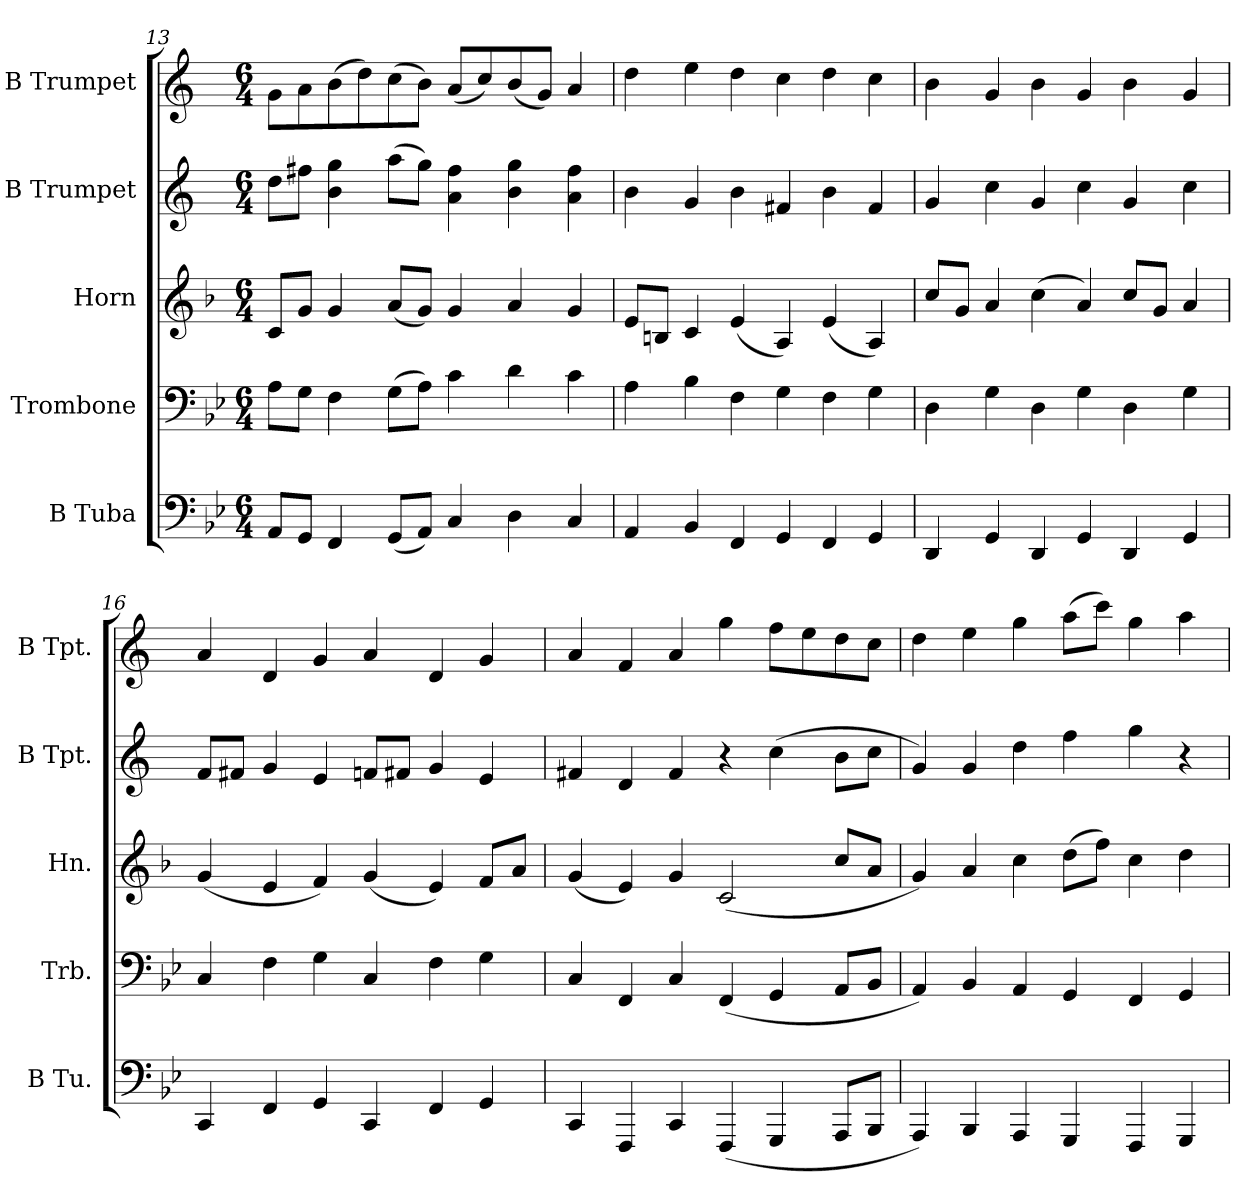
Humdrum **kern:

**kern	**kern	**kern	**kern	**kern
*part5	*part4	*part3	*part2	*part1
*staff5	*staff4	*staff3	*staff2	*staff1
*I"B Tuba	*I"Trombone	*I"Horn	*I"B Trumpet	*I"B Trumpet
*I'B Tu.	*I'Trb.	*I'Hn.	*I'B Tpt.	*I'B Tpt.
*clefF4	*clefF4	*	*clefG2	*clefG2
*	*	*ITrd4c7	*ITrd1c2	*ITrd1c2
*k[b-e-]	*k[b-e-]	*k[b-e-]	*k[b-e-]	*k[b-e-]
*B-:	*B-:	*B-:	*B-:	*B-:
*M6/4	*M6/4	*M6/4	*M6/4	*M6/4
=13	=13	=13	=13	=13
8AA/L	8A\L	8F/L	8cc\L	8f\L
8GG/J	8G\J	8c/J	8een\J	8g\
4FF/	4F\	4c/	4a\ 4ff\	(8a\
.	.	.	.	8cc\)
(8GG/L	(8G\L	(8d/L	(8gg\L	(8b-\
8AA/J)	8A\J)	8c/J)	8ff\J)	8a\J)
4C/	4c\	4c/	4g\ 4ee\	(8g/L
.	.	.	.	8b-/)
4D\	4d\	4d/	4a\ 4ff\	(8a/
.	.	.	.	8f/J)
4C/	4c\	4c/	4g\ 4ee\	4g/
=14	=14	=14	=14	=14
4AA/	4A\	8A/L	4a\	4cc\
.	.	8En/J	.	.
4BB-/	4B-\	4F/	4f/	4dd\
4FF/	4F\	(4A/	4a\	4cc\
4GG/	4G\	4D/)	4en/	4b-\
4FF/	4F\	(4A/	4a\	4cc\
4GG/	4G\	4D/)	4e/	4b-\
=15	=15	=15	=15	=15
4DD/	4D\	8f/L	4f/	4a\
.	.	8c/J	.	.
4GG/	4G\	4d/	4b-\	4f/
4DD/	4D\	(4f\	4f/	4a\
4GG/	4G\	4d/)	4b-\	4f/
4DD/	4D\	8f/L	4f/	4a\
.	.	8c/J	.	.
4GG/	4G\	4d/	4b-\	4f/
!!LO:PB:g=z
=16	=16	=16	=16	=16
4CC/	4C/	(4c/	8e-/L	4g/
.	.	.	8en/J	.
4FF/	4F\	4A/	4f/	4c/
4GG/	4G\	4B-/)	4d/	4f/
4CC/	4C/	(4c/	8e-X/L	4g/
.	.	.	8en/J	.
4FF/	4F\	4A/)	4f/	4c/
4GG/	4G\	8B-/L	4d/	4f/
.	.	8d/J	.	.
=17	=17	=17	=17	=17
4CC/	4C/	(4c/	4en/	4g/
4FFF/	4FF/	4A/)	4c/	4e-/
4CC/	4C/	4c/	4e/	4g/
(4FFF/	(4FF/	(2F/	4r	4ff\
4GGG/	4GG/	.	(4b-\	8ee-\L
.	.	.	.	8dd\
8AAA/L	8AA/L	8f/L	8a\L	8cc\
8BBB-/J	8BB-/J	8d/J	8b-\J	8b-\J
=18	=18	=18	=18	=18
4AAA/)	4AA/)	4c/)	4f/)	4cc\
4BBB-/	4BB-/	4d/	4f/	4dd\
4AAA/	4AA/	4f\	4cc\	4ff\
4GGG/	4GG/	(8g\L	4ee-\	(8gg\L
.	.	8b-\J)	.	8bb-\J)
4FFF/	4FF/	4f\	4ff\	4ff\
4GGG/	4GG/	4g\	4r	4gg\
=	=	=	=	=
*-	*-	*-	*-	*-
